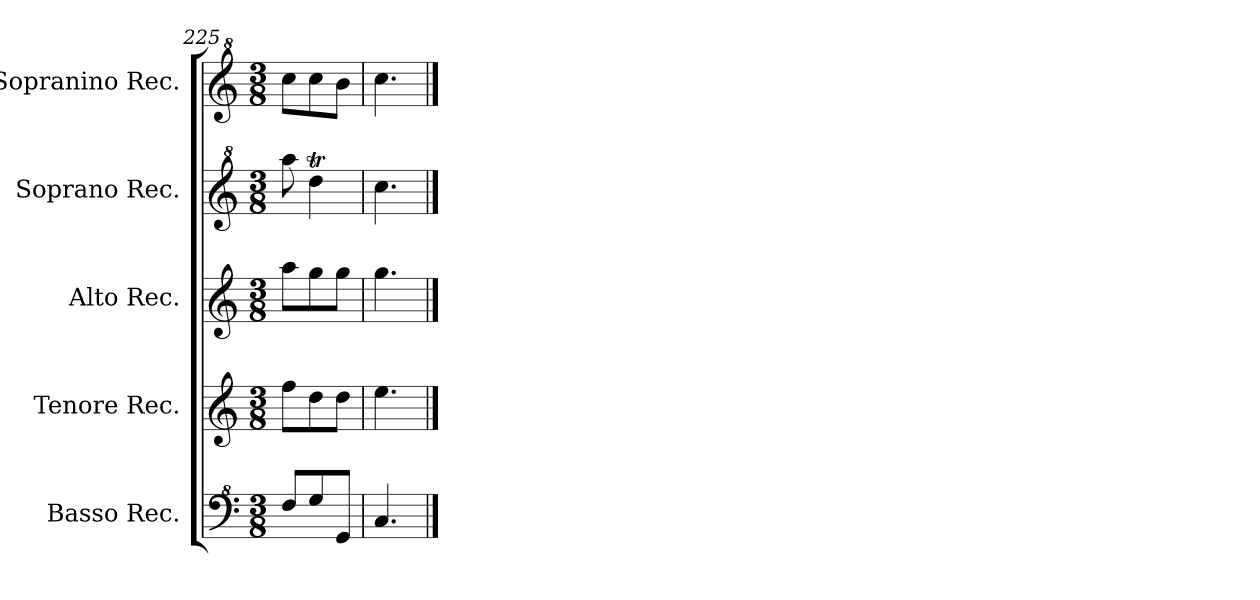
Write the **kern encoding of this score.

**kern	**kern	**kern	**kern	**kern
*part5	*part4	*part3	*part2	*part1
*staff5	*staff4	*staff3	*staff2	*staff1
*I"Basso Rec.	*I"Tenore Rec.	*I"Alto Rec.	*I"Soprano Rec.	*I"Sopranino Rec.
*I'B.	*I'T.	*I'A.	*I'S.	*I'Si.
*clefF^4	*clefG2	*clefG2	*clefG^2	*clefG^2
*k[]	*k[]	*k[]	*k[]	*k[]
*M3/8	*M3/8	*M3/8	*M3/8	*M3/8
=225	=225	=225	=225	=225
8f/L	8ff\L	8aa\L	8aaa\	8ccc\L
8g/	8dd\	8gg\	4dddT\	8ccc\
8G/J	8dd\J	8gg\J	.	8bb\J
=226	=226	=226	=226	=226
4.c/	4.ee\	4.gg\	4.ccc\	4.ccc\
==	==	==	==	==
*-	*-	*-	*-	*-
